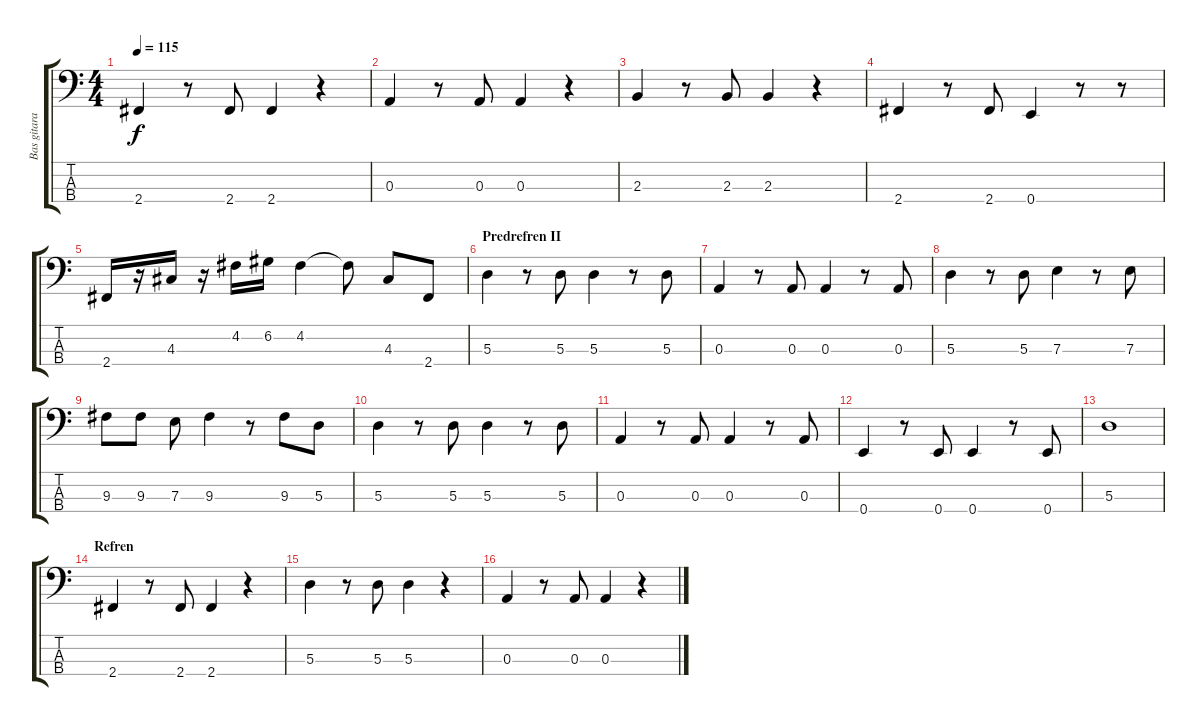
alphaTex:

\track ("Bas gitara" "Bas gitara") {instrument electricbassfinger}
\staff {score tabs}
\tuning (G2 D2 A1 E1) {hide}
\ts (4 4)
\tempo 115
\clef f4
\ks c
2.4.4{dy f} r.8 2.4.8 2.4.4 r.4 |
0.3.4 r.8 0.3.8 0.3.4 r.4 |
2.3.4 r.8 2.3.8 2.3.4 r.4 |
2.4.4 r.8 2.4.8 0.4.4 r.8 r.8 |
2.4.16 r.16 4.3.16 r.16 4.2.16 6.2.16 4.2.4 4.2{t}.8 4.3.8 2.4.8 |
\section ("" "Predrefren II")
5.3.4 r.8 5.3.8 5.3.4 r.8 5.3.8 |
0.3.4 r.8 0.3.8 0.3.4 r.8 0.3.8 |
5.3.4 r.8 5.3.8 7.3.4 r.8 7.3.8 |
9.3.8 9.3.8 7.3.8 9.3.4 r.8 9.3.8 5.3.8 |
5.3.4 r.8 5.3.8 5.3.4 r.8 5.3.8 |
0.3.4 r.8 0.3.8 0.3.4 r.8 0.3.8 |
0.4.4 r.8 0.4.8 0.4.4 r.8 0.4.8 |
5.3.1 |
\section ("" "Refren")
2.4.4 r.8 2.4.8 2.4.4 r.4 |
5.3.4 r.8 5.3.8 5.3.4 r.4 |
0.3.4 r.8 0.3.8 0.3.4 r.4
